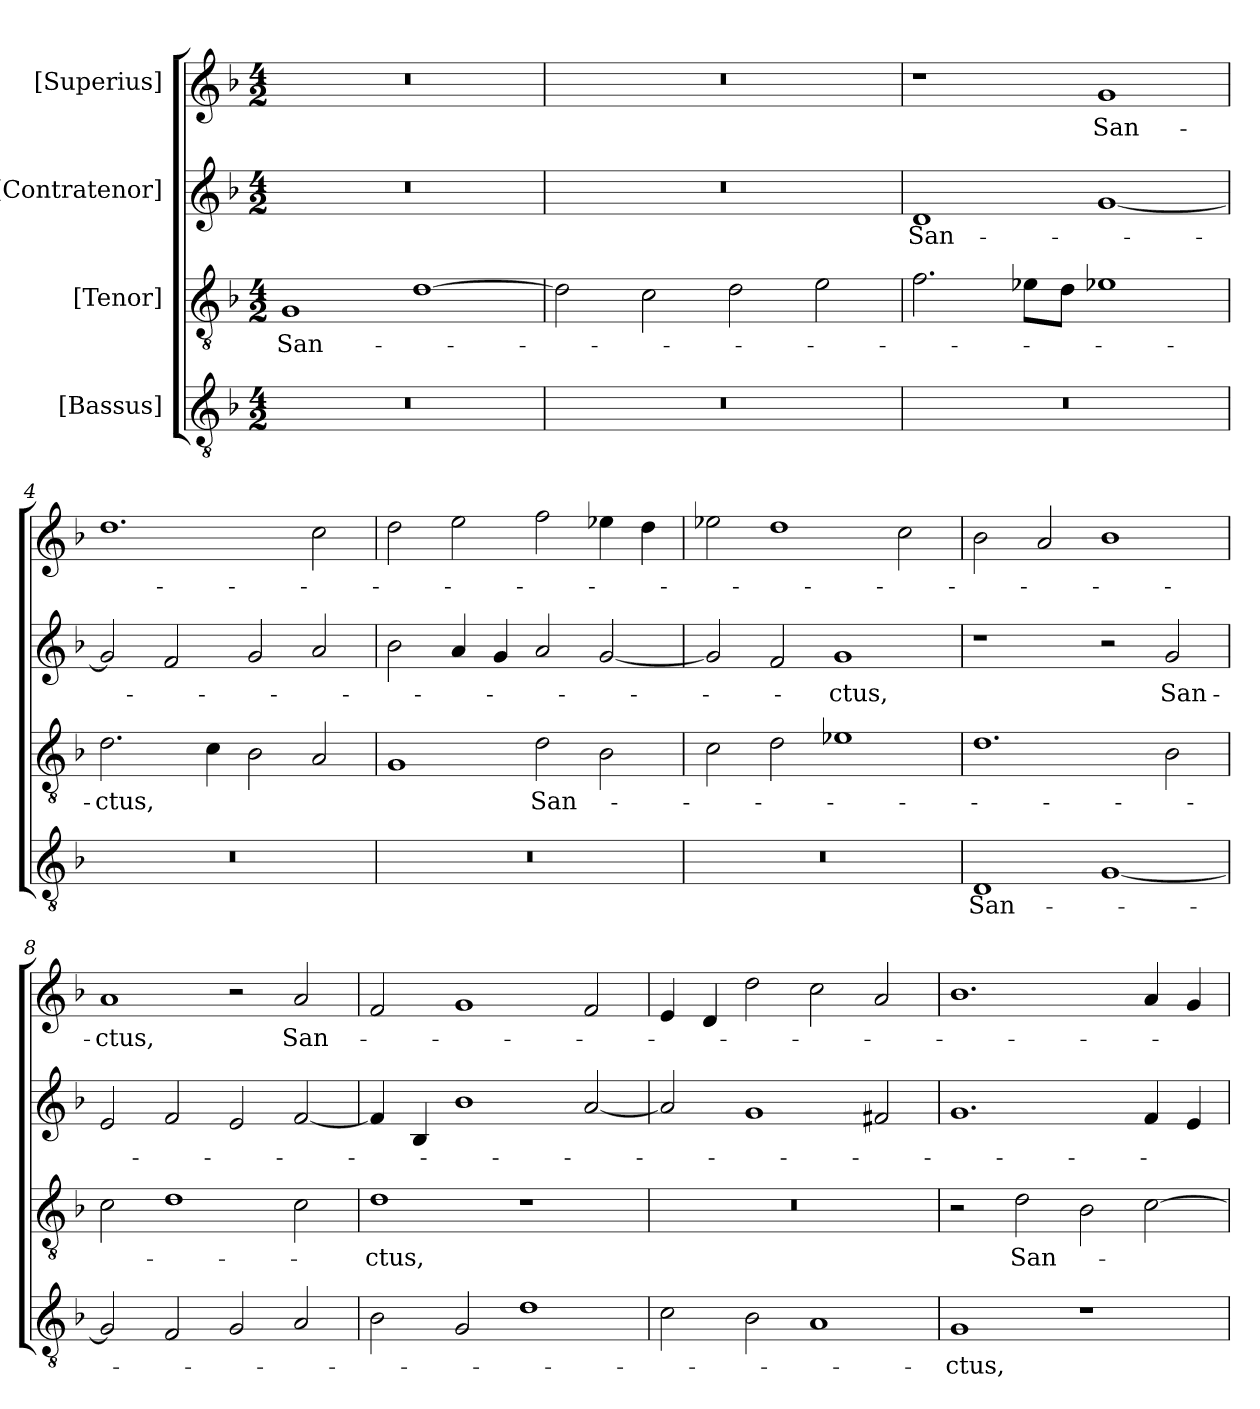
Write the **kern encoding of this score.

**kern	**text	**kern	**text	**kern	**text	**kern	**text
*part4	*part4	*part3	*part3	*part2	*part2	*part1	*part1
*staff4	*staff4	*staff3	*staff3	*staff2	*staff2	*staff1	*staff1
*I"[Bassus]	*	*I"[Tenor]	*	*I"[Contratenor]	*	*I"[Superius]	*
*clefGv2	*	*clefGv2	*	*clefG2	*	*clefG2	*
*k[b-]	*	*k[b-]	*	*k[b-]	*	*k[b-]	*
*M4/2	*	*M4/2	*	*M4/2	*	*M4/2	*
=1	=1	=1	=1	=1	=1	=1	=1
0r	.	1G/	San-	0r	.	0r	.
.	.	[1d\	.	.	.	.	.
=2	=2	=2	=2	=2	=2	=2	=2
0r	.	2d\]	.	0r	.	0r	.
.	.	2c\	.	.	.	.	.
.	.	2d\	.	.	.	.	.
.	.	2e\	.	.	.	.	.
=3	=3	=3	=3	=3	=3	=3	=3
0r	.	2.f\	.	1d/	San-	1r	.
.	.	8e-X\L	.	.	.	.	.
.	.	8d\J	.	.	.	.	.
.	.	1e-X\	.	[1g/	.	1g/	San-
=4	=4	=4	=4	=4	=4	=4	=4
0r	.	2.d\	-ctus,	2g/]	.	1.dd\	.
.	.	.	.	2f/	.	.	.
.	.	4c\	.	.	.	.	.
.	.	2B-\	.	2g/	.	.	.
.	.	2A/	.	2a/	.	2cc\	.
=5	=5	=5	=5	=5	=5	=5	=5
0r	.	1G/	.	2b-\	.	2dd\	.
.	.	.	.	4a/	.	2ee\	.
.	.	.	.	4g/	.	.	.
.	.	2d\	San-	2a/	.	2ff\	.
.	.	2B-\	.	[2g/	.	4ee-X\	.
.	.	.	.	.	.	4dd\	.
=6	=6	=6	=6	=6	=6	=6	=6
0r	.	2c\	.	2g/]	.	2ee-X\	.
.	.	2d\	.	2f/	.	1dd\	.
.	.	1e-X\	.	1g/	-ctus,	.	.
.	.	.	.	.	.	2cc\	.
=7	=7	=7	=7	=7	=7	=7	=7
1D/	San-	1.d\	.	1r	.	2b-\	.
.	.	.	.	.	.	2a/	.
[1G/	.	.	.	2r	.	1b-\	.
.	.	2B-\	.	2g/	San-	.	.
=8	=8	=8	=8	=8	=8	=8	=8
2G/]	.	2c\	.	2e/	.	1a/	-ctus,
2F/	.	1d\	.	2f/	.	.	.
2G/	.	.	.	2e/	.	2r	.
2A/	.	2c\	.	[2f/	.	2a/	San-
=9	=9	=9	=9	=9	=9	=9	=9
2B-\	.	1d\	-ctus,	4f/]	.	2f/	.
.	.	.	.	4B-/	.	.	.
2G/	.	.	.	1b-\	.	1g/	.
1d\	.	1r	.	.	.	.	.
.	.	.	.	[2a/	.	2f/	.
=10	=10	=10	=10	=10	=10	=10	=10
2c\	.	0r	.	2a/]	.	4e/	.
.	.	.	.	.	.	4d/	.
2B-\	.	.	.	1g/	.	2dd\	.
1A/	.	.	.	.	.	2cc\	.
.	.	.	.	2f#X/	.	2a/	.
=11	=11	=11	=11	=11	=11	=11	=11
1G/	-ctus,	2r	.	1.g/	.	1.b-\	.
.	.	2d\	San-	.	.	.	.
1r	.	2B-\	.	.	.	.	.
.	.	[2c\	.	4f/	.	4a/	.
.	.	.	.	4e/	.	4g/	.
=	=	=	=	=	=	=	=
*-	*-	*-	*-	*-	*-	*-	*-
